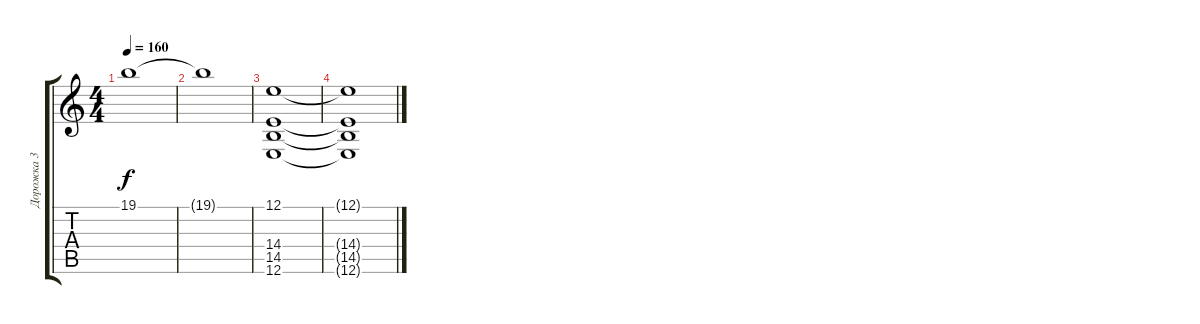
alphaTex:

\track ("Дорожка 3" "Дорожка 3") {instrument pad1newage}
\staff {score tabs}
\tuning (E4 B3 G3 D3 A2 E2) {hide}
\ts (4 4)
\tempo 160
\clef g2
\ks c
19.1.1{dy f} |
19.1{t}.1 |
(12.1 14.4 14.5 12.6).1 |
(12.1{t} 14.4{t} 14.5{t} 12.6{t}).1
